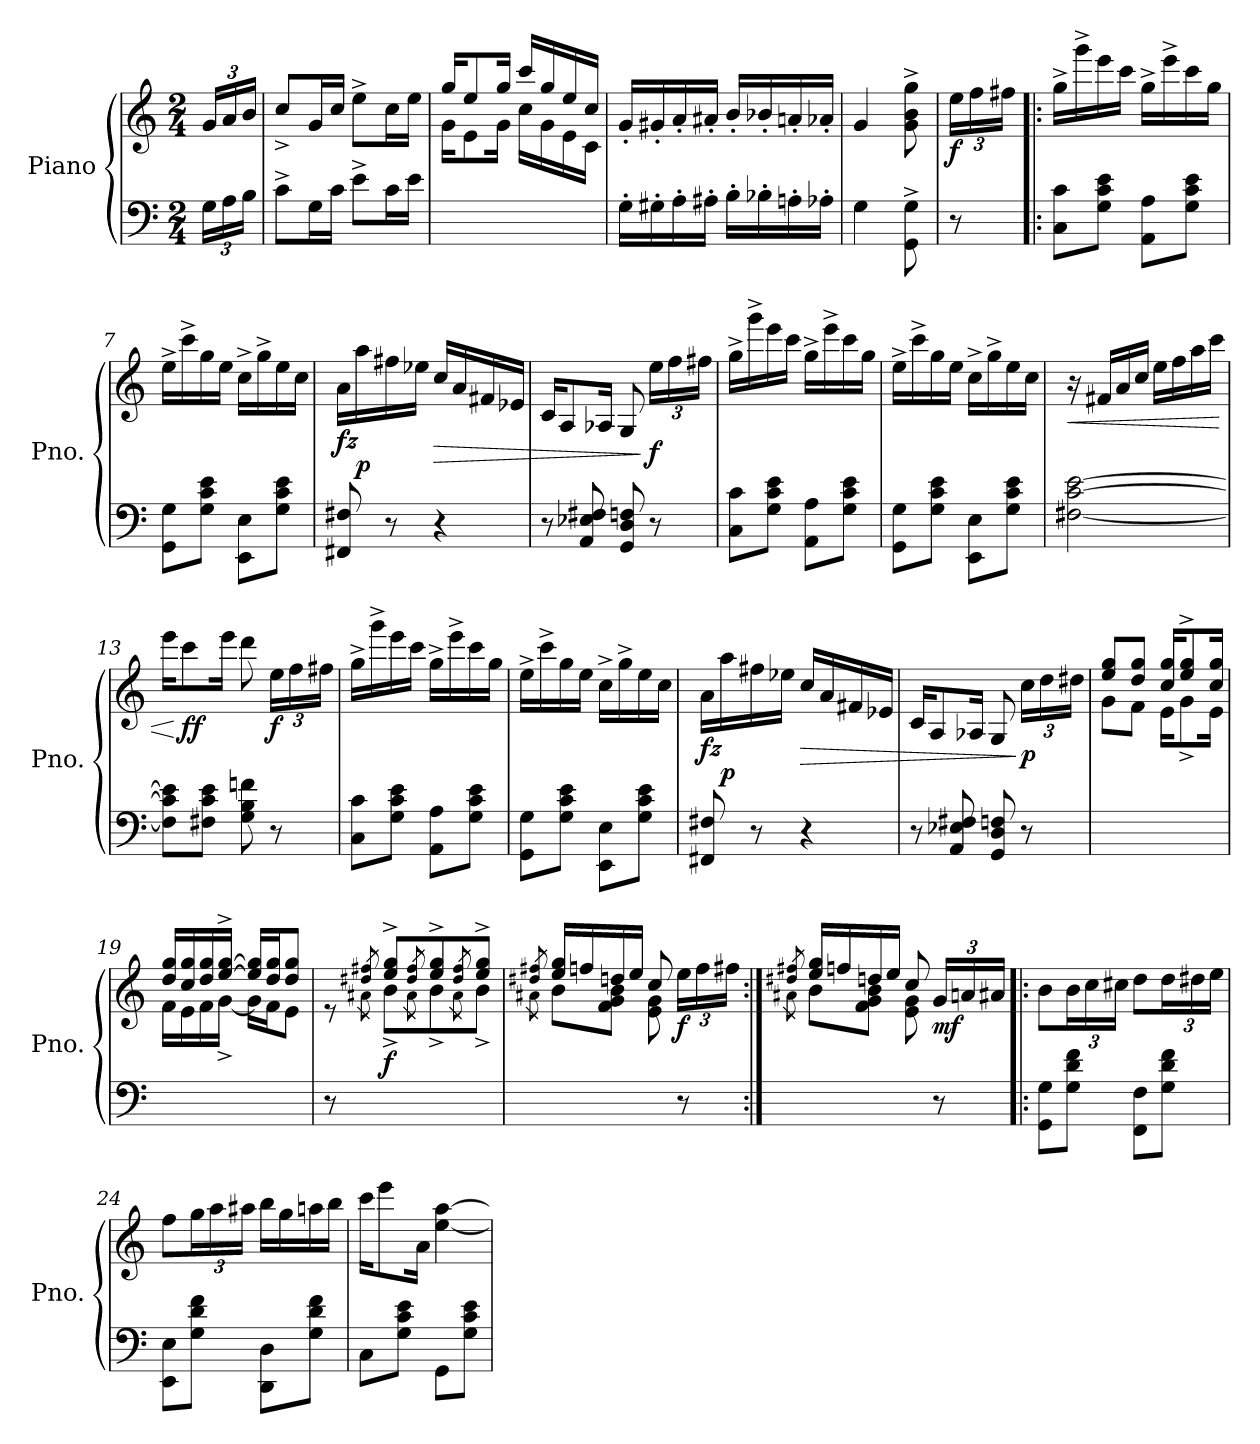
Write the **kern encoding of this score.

**kern	**kern	**dynam
*part1	*part1	*part1
*staff2	*staff1	*staff1/2
*I"Piano	*	*
*I'Pno.	*	*
*clefF4	*clefG2	*
*k[]	*k[]	*
*M2/4	*M2/4	*
*MM100	*MM100	*
*Xbrackettup	*Xbrackettup	*
=	=	=
24G\LL	24g/LL	.
24A\	24a/	.
24B\JJ	24b/JJ	.
=1	=1	=1
8c^\L	8cc^/L	.
16G\L	16g/L	.
16c\JJ	16cc/JJ	.
8e^\L	8ee^\L	.
16c\L	16cc\L	.
16e\JJ	16ee\JJ	.
=2	=2	=2
*	*^	*
2ryy	16gg/KL	16g\KL	.
.	8ee/	8e\	.
.	16gg/Jk	16g\Jk	.
.	16ccc/LL	16cc\LL	.
.	16gg/	16g\	.
.	16ee/	16e\	.
.	16cc/JJ	16c\JJ	.
*	*v	*v	*
=3	=3	=3
16G'\LL	16g'/LL	.
16G#X'\	16g#X'/	.
16A'\	16a'/	.
16A#X'\JJ	16a#X'/JJ	.
16B'\LL	16b'/LL	.
16B-X'\	16b-X'/	.
16An'\	16an'/	.
16A-X'\JJ	16a-X'/JJ	.
=4	=4	=4
4G\	4g/	.
8GG\^ 8G\^	8g\^ 8b\^ 8gg\^	.
!!LO:LB:g=z
=5	=5	=5
!	!	!LO:DY:b
8r	24ee\LL	f
.	24ff\	.
.	24ff#X\JJ	.
=6!|:	=6!|:	=6!|:
8C\ 8c\L	16gg^\LL	.
.	16ggg^\	.
8G\ 8c\ 8e\J	16eee\	.
.	16ccc\JJ	.
8AA\ 8A\L	16gg^\LL	.
.	16eee^\	.
8G\ 8c\ 8e\J	16ccc\	.
.	16gg\JJ	.
=7	=7	=7
8GG\ 8G\L	16ee^\LL	.
.	16ccc^\	.
8G\ 8c\ 8e\J	16gg\	.
.	16ee\JJ	.
8EE\ 8E\L	16cc^\LL	.
.	16gg^\	.
8G\ 8c\ 8e\J	16ee\	.
.	16cc\JJ	.
=8	=8	=8
!	!	!LO:DY:b
8FF#X/ 8F#X/	16a\LL	fz
!	!	!LO:DY:b
.	16aa\	p
8r	16ff#X\	.
.	16ee-X\JJ	.
!	!	!LO:HP:b
4r	16cc/LL	>
.	16a/	.
.	16f#X/	.
.	16e-X/JJ	.
=9	=9	=9
8r	16c/KL	.
.	8A/	.
8AA/ 8E-X/ 8F#X/	.	.
.	16A-X/Jk	.
8GG/ 8D/ 8Fn/	8G/	.
!	!	!LO:DY:n=1:b
8r	24ee\LL	] f
.	24ff\	.
.	24ff#X\JJ	.
!!LO:LB:g=z
=10	=10	=10
8C\ 8c\L	16gg^\LL	.
.	16ggg^\	.
8G\ 8c\ 8e\J	16eee\	.
.	16ccc\JJ	.
8AA\ 8A\L	16gg^\LL	.
.	16eee^\	.
8G\ 8c\ 8e\J	16ccc\	.
.	16gg\JJ	.
=11	=11	=11
8GG\ 8G\L	16ee^\LL	.
.	16ccc^\	.
8G\ 8c\ 8e\J	16gg\	.
.	16ee\JJ	.
8EE\ 8E\L	16cc^\LL	.
.	16gg^\	.
8G\ 8c\ 8e\J	16ee\	.
.	16cc\JJ	.
=12	=12	=12
!	!	!LO:HP:b
[2F#X\ [2c\ [2e\	16r	<
.	16f#X/LL	.
.	16a/	.
.	16cc/JJ	.
.	16ee\LL	.
.	16ff\	.
.	16aa\	.
.	16ccc\JJ	.
=13	=13	=13
8F#\] 8c\] 8e\]L	16eee\KL	.
!	!	!LO:DY:n=1:b
.	8ccc\	[ ff
8F#X\ 8c\ 8e\J	.	.
.	16eee\Jk	.
8G\ 8B\ 8fn\	8ddd\	.
!	!	!LO:DY:n=2:b
8r	24ee\LL	f
.	24ff\	.
.	24ff#X\JJ	.
!!LO:LB:g=z
=14	=14	=14
8C\ 8c\L	16gg^\LL	.
.	16ggg^\	.
8G\ 8c\ 8e\J	16eee\	.
.	16ccc\JJ	.
8AA\ 8A\L	16gg^\LL	.
.	16eee^\	.
8G\ 8c\ 8e\J	16ccc\	.
.	16gg\JJ	.
=15	=15	=15
8GG\ 8G\L	16ee^\LL	.
.	16ccc^\	.
8G\ 8c\ 8e\J	16gg\	.
.	16ee\JJ	.
8EE\ 8E\L	16cc^\LL	.
.	16gg^\	.
8G\ 8c\ 8e\J	16ee\	.
.	16cc\JJ	.
=16	=16	=16
!	!	!LO:DY:b
8FF#X/ 8F#X/	16a\LL	fz
!	!	!LO:DY:b
.	16aa\	p
8r	16ff#X\	.
.	16ee-X\JJ	.
!	!	!LO:HP:b
4r	16cc/LL	>
.	16a/	.
.	16f#X/	.
.	16e-X/JJ	.
=17	=17	=17
8r	16c/KL	.
.	8A/	.
8AA/ 8E-X/ 8F#X/	.	.
.	16A-X/Jk	.
8GG/ 8D/ 8Fn/	8G/	.
!	!	!LO:DY:n=1:b
8r	24cc\LL	] p
.	24dd\	.
.	24dd#X\JJ	.
!!LO:PB:g=z
=18	=18	=18
*	*^	*
2ryy	8ee/ 8gg/L	8g\L	.
.	8dd/ 8gg/J	8f\J	.
.	16cc/ 16gg/KL	16e\KL	.
.	8ee/^ 8gg/^	8g^\	.
.	16cc/ 16gg/Jk	16e\Jk	.
=19	=19	=19	=19
2ryy	16dd/ 16gg/LL	16f\LL	.
.	16cc/ 16gg/	16e\	.
.	16dd/ 16gg/	16f\	.
.	[16ee/^ [16gg/^JJ	[16g^\JJ	.
.	16ee/] 16gg/]LL	16g\LL]	.
.	16dd/ 16gg/J	16f\J	.
.	8dd/ 8gg/J	8e\J	.
=20	=20	=20	=20
8r	8re	8ryy	.
.	8qdd#X/ 8qff#X/	8qa#X\	.
!	!	!	!LO:DY:b
8ryy	8ee/^ 8gg/^L	8b^\L	f
.	8qdd#/ 8qff#/	8qa#\	.
4ryy	8ee/^ 8gg/^	8b^\	.
.	8qdd#/ 8qff#/	8qa#\	.
.	8ee/^ 8gg/^J	8b^\J	.
=21	=21	=21	=21
.	8qdd#X/ 8qff#X/	8qa#X\	.
4.ryy	16ee/ 16gg/LL	8b\L	.
.	16ffn/	.	.
.	16ddn/	8f\ 8g\ 8b\J	.
.	16ee/JJ	.	.
.	8cc/	8e\ 8g\	.
!	!	!	!LO:DY:b
8r	24ee\LL	8ryy	f
.	24ff\	.	.
.	24ff#X\JJ	.	.
=22:|!	=22:|!	=22:|!	=22:|!
.	8qdd#X/ 8qff#X/	8qa#X\	.
4.ryy	16ee/ 16gg/LL	8b\L	.
.	16ffn/	.	.
.	16ddn/	8f\ 8g\ 8b\J	.
.	16ee/JJ	.	.
.	8cc/	8e\ 8g\	.
!	!	!	!LO:DY:b
8r	24g/LL	8ryy	mf
.	24an/	.	.
.	24a#X/JJ	.	.
*	*v	*v	*
!!LO:LB:g=z
=23!|:	=23!|:	=23!|:
8GG\ 8G\L	8b\L	.
8G\ 8d\ 8f\J	24b\L	.
.	24cc\	.
.	24cc#X\JJ	.
8FF\ 8F\L	8dd\L	.
8G\ 8d\ 8f\J	24dd\L	.
.	24dd#X\	.
.	24ee\JJ	.
=24	=24	=24
8EE\ 8E\L	8ff\L	.
8G\ 8d\ 8f\J	24gg\L	.
.	24aa\	.
.	24aa#X\JJ	.
8DD\ 8D\L	16bb\LL	.
.	16gg\	.
8G\ 8d\ 8f\J	16aan\	.
.	16bb\JJ	.
=25	=25	=25
8C\L	16ccc\KL	.
.	8eee\	.
8G\ 8c\ 8e\J	.	.
.	16a\Jk	.
8GG\L	[4ee\ [4aa\	.
8G\ 8c\ 8e\J	.	.
=	=	=
*-	*-	*-
